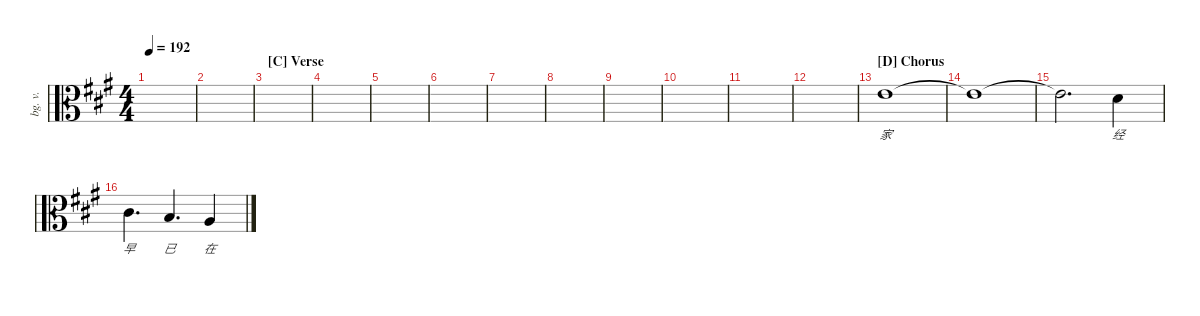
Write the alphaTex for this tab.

\defaultSystemsLayout 4
\hideDynamics
\bracketExtendMode nobrackets
\otherSystemsTrackNameOrientation horizontal
\track ("Background Vocal" "bg. v.") {instrument viola}
\staff {score}
\tuning (A4 D4 G3 C3)
\ts (4 4)
\tempo 192
\clef c3
\ks a
|
|
\section ("C" "Verse")
|
|
|
|
|
|
|
|
|
|
\section ("D" "Chorus")
2.2{acc forcenatural}.1{lyrics (0 "家") lyrics (1 "") lyrics (2 "") lyrics (3 "") lyrics (4 "") beam Down} |
2.2{t acc forcenatural}.1{beam Down} |
2.2{t acc forcenatural}.2{d beam Down} 7.3{acc forcenatural}.4{lyrics (0 "经") lyrics (1 "") lyrics (2 "") lyrics (3 "") lyrics (4 "") beam Down} |
6.3{acc #}.4{d lyrics (0 "早") lyrics (1 "") lyrics (2 "") lyrics (3 "") lyrics (4 "") beam Down} 4.3{acc forcenatural}.4{d lyrics (0 "已") lyrics (1 "") lyrics (2 "") lyrics (3 "") lyrics (4 "") beam Up} 2.3{acc forcenatural}.4{lyrics (0 "在") lyrics (1 "") lyrics (2 "") lyrics (3 "") lyrics (4 "") beam Up}
